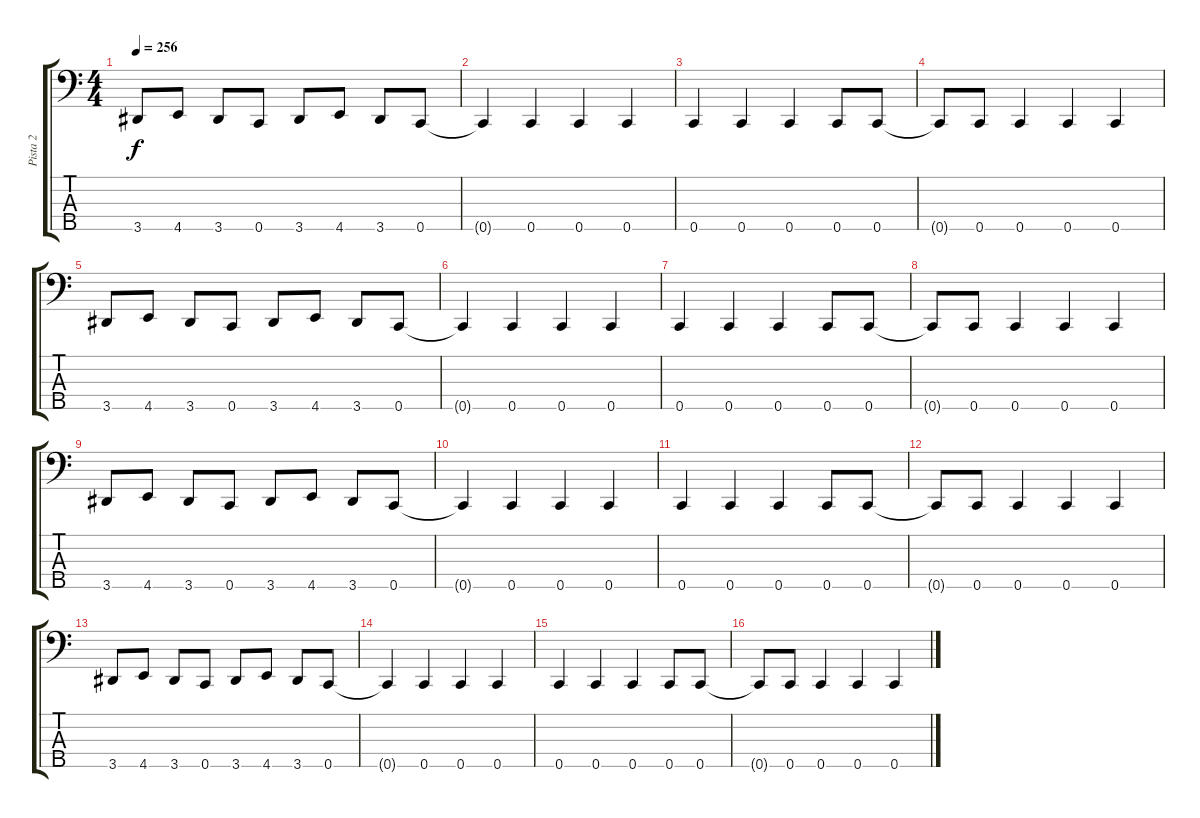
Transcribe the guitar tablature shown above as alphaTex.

\track ("Pista 2" "Pista 2") {instrument slapbass2}
\staff {score tabs}
\tuning (G2 D2 A1 E1 C1) {hide}
\ts (4 4)
\tempo 256
\clef f4
\ks c
3.5.8{dy f} 4.5.8 3.5.8 0.5.8 3.5.8 4.5.8 3.5.8 0.5.8 |
0.5{t}.4 0.5.4 0.5.4 0.5.4 |
0.5.4 0.5.4 0.5.4 0.5.8 0.5.8 |
0.5{t}.8 0.5.8 0.5.4 0.5.4 0.5.4 |
3.5.8 4.5.8 3.5.8 0.5.8 3.5.8 4.5.8 3.5.8 0.5.8 |
0.5{t}.4 0.5.4 0.5.4 0.5.4 |
0.5.4 0.5.4 0.5.4 0.5.8 0.5.8 |
0.5{t}.8 0.5.8 0.5.4 0.5.4 0.5.4 |
3.5.8 4.5.8 3.5.8 0.5.8 3.5.8 4.5.8 3.5.8 0.5.8 |
0.5{t}.4 0.5.4 0.5.4 0.5.4 |
0.5.4 0.5.4 0.5.4 0.5.8 0.5.8 |
0.5{t}.8 0.5.8 0.5.4 0.5.4 0.5.4 |
3.5.8 4.5.8 3.5.8 0.5.8 3.5.8 4.5.8 3.5.8 0.5.8 |
0.5{t}.4 0.5.4 0.5.4 0.5.4 |
0.5.4 0.5.4 0.5.4 0.5.8 0.5.8 |
0.5{t}.8 0.5.8 0.5.4 0.5.4 0.5.4
